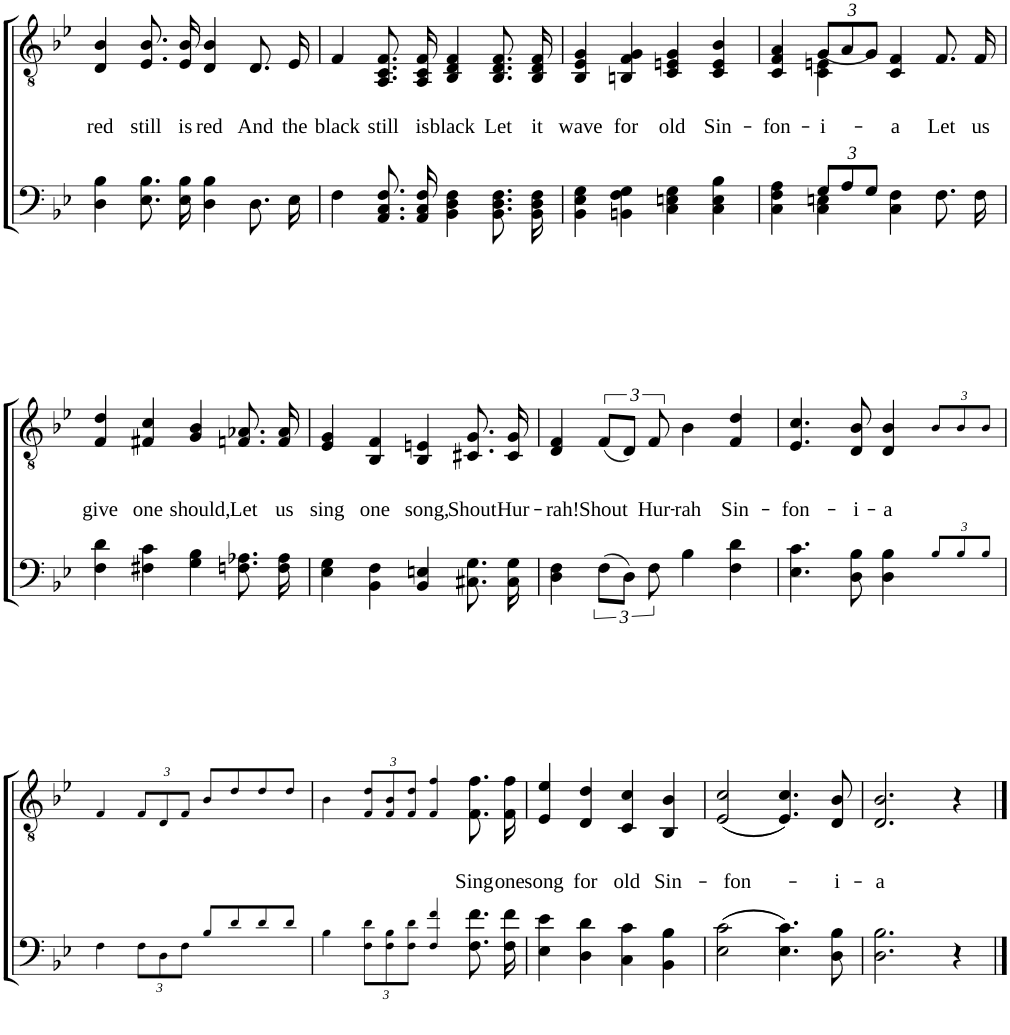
**kern	**kern	**text
*part2	*part1	*part1
*staff2	*staff1	*staff1
*I"Bass	*I"Tenor	*
!!LO:PB:g=z
*clefF4	*clefGv2	*
*k[b-e-]	*k[b-e-]	*
*M4/4	*M4/4	*
=19	=19	=19
!	!	!LO:LY:b
4D\ 4B-\	4D/ 4B-/	red
!	!	!LO:LY:b
8.E-\ 8.B-\	8.E-/ 8.B-/	still
!	!	!LO:LY:b
16E-\ 16B-\	16E-/ 16B-/	is
!	!	!LO:LY:b
4D\ 4B-\	4D/ 4B-/	red
!	!	!LO:LY:b
8.D\	8.D/	And
!	!	!LO:LY:b
16E-\	16E-/	the
=20	=20	=20
!	!	!LO:LY:b
4F\	4F/	black
!	!	!LO:LY:b
8.AA/ 8.C/ 8.F/	8.AA/ 8.C/ 8.F/	still
!	!	!LO:LY:b
16AA/ 16C/ 16F/	16AA/ 16C/ 16F/	is
!	!	!LO:LY:b
4BB-\ 4D\ 4F\	4BB-/ 4D/ 4F/	black
!	!	!LO:LY:b
8.BB-\ 8.D\ 8.F\	8.BB-/ 8.D/ 8.F/	Let
!	!	!LO:LY:b
16BB-\ 16D\ 16F\	16BB-/ 16D/ 16F/	it
=21	=21	=21
!	!	!LO:LY:b
4BB-\ 4E-\ 4G\	4BB-/ 4E-/ 4G/	wave
!	!	!LO:LY:b
4BBn\ 4F\ 4G\	4BBn/ 4F/ 4G/	for
!	!	!LO:LY:b
4C\ 4En\ 4G\	4C/ 4En/ 4G/	old
!	!	!LO:LY:b
4C\ 4E\ 4B-\	4C/ 4E/ 4B-/	Sin-
=22	=22	=22
*^	*	*
!	!	!	!LO:LY:b
*	*	*^	*
4C\ 4F\ 4A\	4ryy	4C/ 4F/ 4A/	4ryy	-fon-
*	*Xbrackettup	*	*	*
!	!	!	!	!LO:LY:b
*	*	*	*Xbrackettup	*
4C\ 4En\	12G/L	4C\ 4En\	(12G/L	-i-
.	12A/	.	12A/	.
.	12G/J	.	12G/J)	.
!	!	!	!	!LO:LY:b
4C\ 4F\	2ryy	4C/ 4F/	2ryy	-a
!	!	!	!	!LO:LY:b
8.F\	.	8.F/	.	Let
!	!	!	!	!LO:LY:b
16F\	.	16F/	.	us
*v	*v	*	*	*
*	*v	*v	*
!!LO:LB:g=z
=23	=23	=23
!	!	!LO:LY:b
4F\ 4d\	4F/ 4d/	give
!	!	!LO:LY:b
4F#X\ 4c\	4F#X/ 4c/	one
!	!	!LO:LY:b
4G\ 4B-\	4G/ 4B-/	should,
!	!	!LO:LY:b
8.Fn\ 8.A-X\	8.Fn/ 8.A-X/	Let
!	!	!LO:LY:b
16F\ 16A-\	16F/ 16A-/	us
=24	=24	=24
!	!	!LO:LY:b
4E-\ 4G\	4E-/ 4G/	sing
!	!	!LO:LY:b
4BB-\ 4F\	4BB-/ 4F/	one
!	!	!LO:LY:b
4BB-/ 4En/	4BB-/ 4En/	song,
!	!	!LO:LY:b
8.C#X\ 8.G\	8.C#X/ 8.G/	Shout
!	!	!LO:LY:b
16C#\ 16G\	16C#/ 16G/	Hur-
=25	=25	=25
!	!	!LO:LY:b
4D\ 4F\	4D/ 4F/	-rah!
*brackettup	*brackettup	*
!	!	!LO:LY:b
(12F\L	(12F/L	Shout
12D\J)	12D/J)	.
!	!	!LO:LY:b
12F\	12F/	Hur-
!	!	!LO:LY:b
4B-\	4B-\	-rah
!	!	!LO:LY:b
4F\ 4d\	4F/ 4d/	Sin-
=26	=26	=26
!	!	!LO:LY:b
4.E-\ 4.c\	4.E-/ 4.c/	-fon-
!	!	!LO:LY:b
8D\ 8B-\	8D/ 8B-/	-i-
!	!	!LO:LY:b
4D\ 4B-\	4D/ 4B-/	-a
*Xbrackettup	*Xbrackettup	*
12B-!/L	12B-!/L	.
12B-!/	12B-!/	.
12B-!/J	12B-!/J	.
!!LO:LB:g=z
=27	=27	=27
4F!\	4F!/	.
12F!\L	12F!/L	.
12D!\	12D!/	.
12F!\J	12F!/J	.
8B-!/L	8B-!/L	.
8d!/	8d!/	.
8d!/	8d!/	.
8d!/J	8d!/J	.
=28	=28	=28
4B-!\	4B-!\	.
12F!\ 12d!\L	12F!/ 12d!/L	.
12F!\ 12B-!\	12F!/ 12B-!/	.
12F!\ 12d!\J	12F!/ 12d!/J	.
4F!/ 4f!/	4F!/ 4f!/	.
!	!	!LO:LY:b
8.F\ 8.f\	8.F\ 8.f\	Sing
!	!	!LO:LY:b
16F\ 16f\	16F\ 16f\	one
=29	=29	=29
!	!	!LO:LY:b
4E-\ 4e-\	4E-/ 4e-/	song
!	!	!LO:LY:b
4D\ 4d\	4D/ 4d/	for
!	!	!LO:LY:b
4C\ 4c\	4C/ 4c/	old
!	!	!LO:LY:b
4BB-\ 4B-\	4BB-/ 4B-/	Sin-
=30	=30	=30
!	!	!LO:LY:b
((2E-\ 2c\	((2E-/ 2c/	-fon-
4.E-\ 4.c\))	4.E-/ 4.c/))	.
!	!	!LO:LY:b
8D\ 8B-\	8D/ 8B-/	-i-
=31	=31	=31
!	!	!LO:LY:b
2.D\ 2.B-\	2.D/ 2.B-/	-a
4r	4r	.
==	==	==
*-	*-	*-
